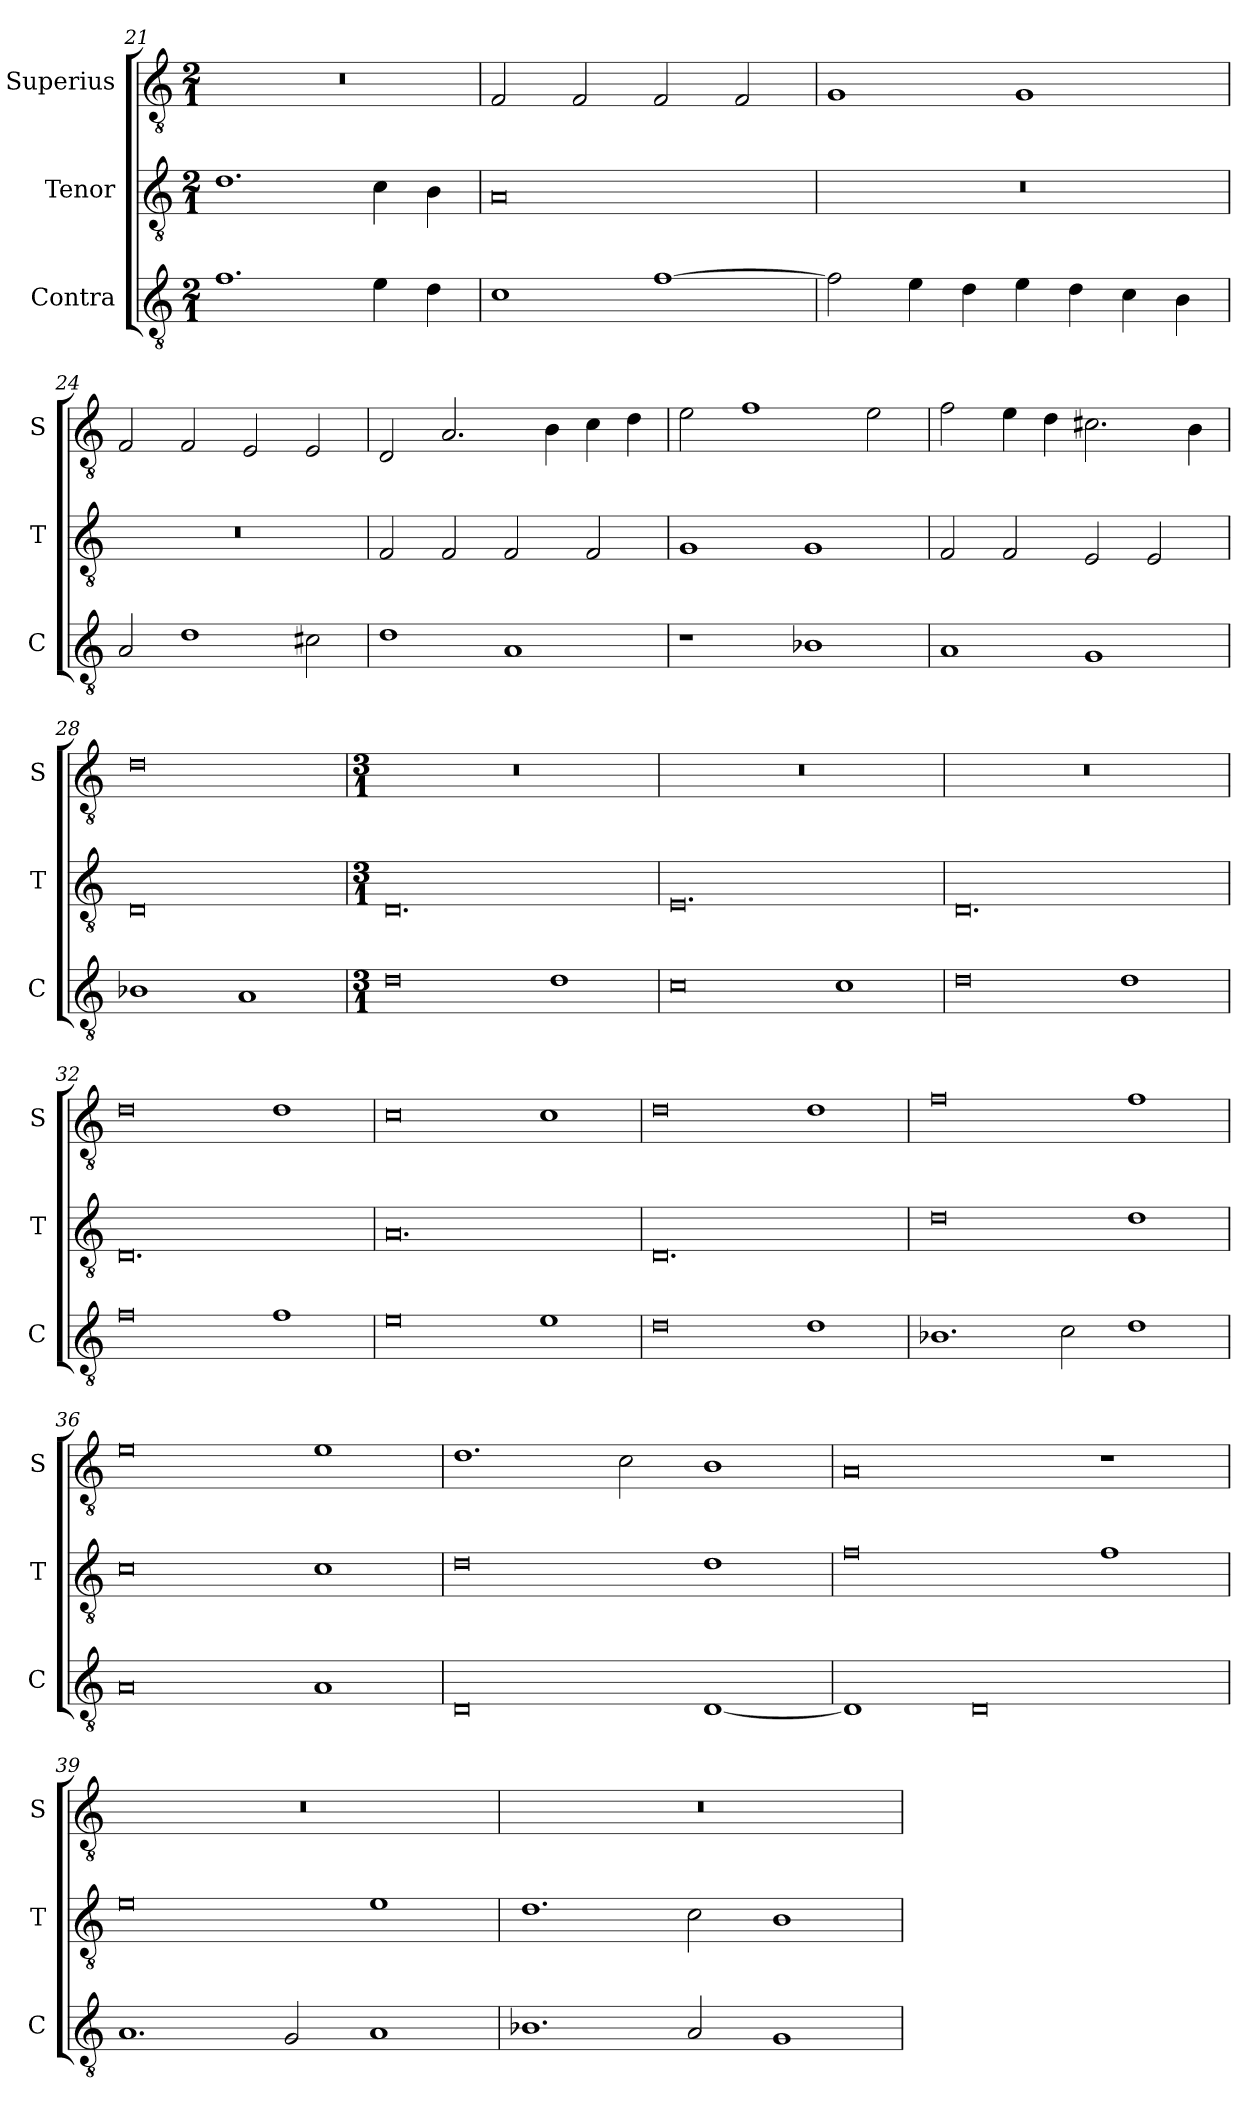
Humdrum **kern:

**kern	**kern	**kern
*part3	*part2	*part1
*staff3	*staff2	*staff1
*I"Contra	*I"Tenor	*I"Superius
*I'C	*I'T	*I'S
*clefGv2	*clefGv2	*clefGv2
*k[]	*k[]	*k[]
*M2/1	*M2/1	*M2/1
=21	=21	=21
1.f	1.d	0r
4e\	4c\	.
4d\	4B\	.
=22	=22	=22
1c	0A	2F/
.	.	2F/
[1f	.	2F/
.	.	2F/
=23	=23	=23
2f\]	0r	1G
4e\	.	.
4d\	.	.
4e\	.	1G
4d\	.	.
4c\	.	.
4B\	.	.
=24	=24	=24
2A/	0r	2F/
1d	.	2F/
.	.	2E/
2c#X\	.	2E/
=25	=25	=25
1d	2F/	2D/
.	2F/	2.A/
1A	2F/	.
.	.	4B\
.	2F/	4c\
.	.	4d\
=26	=26	=26
1r	1G	2e\
.	.	1f
1B-X	1G	.
.	.	2e\
=27	=27	=27
1A	2F/	2f\
.	2F/	4e\
.	.	4d\
1G	2E/	2.c#X\
.	2E/	.
.	.	4B\
=28	=28	=28
1B-X	0D	0d
1A	.	.
=29	=29	=29
*M3/1	*M3/1	*M3/1
0d	0.D	0.r
1d	.	.
=30	=30	=30
0c	0.E	0.r
1c	.	.
=31	=31	=31
0d	0.D	0.r
1d	.	.
=32	=32	=32
0f	0.D	0d
1f	.	1d
=33	=33	=33
0e	0.A	0c
1e	.	1c
=34	=34	=34
0d	0.D	0d
1d	.	1d
=35	=35	=35
1.B-X	0d	0f
2c\	.	.
1d	1d	1f
=36	=36	=36
0A	0c	0e
1A	1c	1e
=37	=37	=37
0D	0d	1.d
.	.	2c\
[1D	1d	1B
=38	=38	=38
1D]	0f	0A
0D	.	.
.	1f	1r
=39	=39	=39
1.A	0e	0.r
2G/	.	.
1A	1e	.
=40	=40	=40
1.B-X	1.d	0.r
2A/	2c\	.
1G	1B	.
=	=	=
*-	*-	*-
